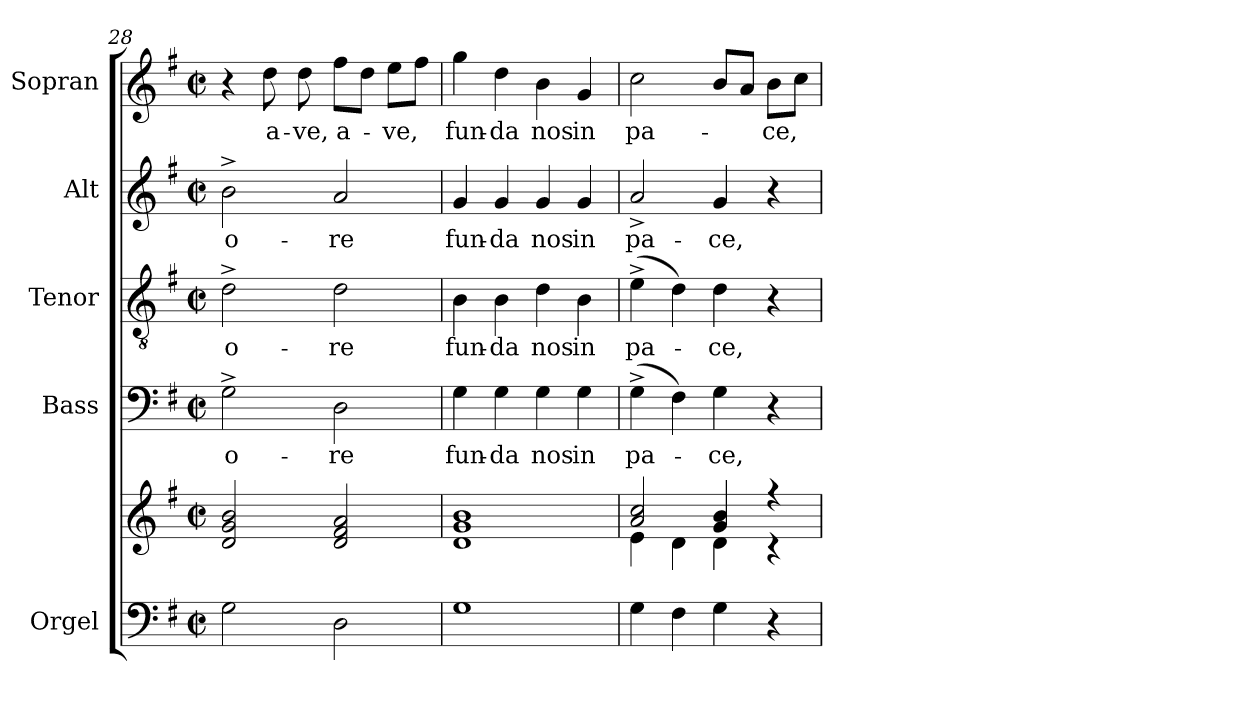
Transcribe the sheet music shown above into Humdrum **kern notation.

**kern	**kern	**kern	**text	**kern	**text	**kern	**text	**kern	**text
*part5	*part5	*part4	*part4	*part3	*part3	*part2	*part2	*part1	*part1
*staff6	*staff5	*staff4	*staff4	*staff3	*staff3	*staff2	*staff2	*staff1	*staff1
*I"Orgel	*	*I"Bass	*	*I"Tenor	*	*I"Alt	*	*I"Sopran	*
*I'Org.	*	*I'B.	*	*I'T.	*	*I'A.	*	*I'S.	*
*clefF4	*clefG2	*clefF4	*	*clefGv2	*	*clefG2	*	*clefG2	*
*k[f#]	*k[f#]	*k[f#]	*	*k[f#]	*	*k[f#]	*	*k[f#]	*
*G:	*G:	*G:	*	*G:	*	*G:	*	*G:	*
*M2/2	*M2/2	*M2/2	*	*M2/2	*	*M2/2	*	*M2/2	*
*met(c|)	*met(c|)	*met(c|)	*	*met(c|)	*	*met(c|)	*	*met(c|)	*
=28	=28	=28	=28	=28	=28	=28	=28	=28	=28
!	!	!	!LO:LY:b	!	!LO:LY:b	!	!LO:LY:b	!	!
2G\	2d/ 2g/ 2b/	2G^>\	o-	2d^>\	o-	2b^>\	o-	4r	.
!	!	!	!	!	!	!	!	!	!LO:LY:b
.	.	.	.	.	.	.	.	8dd\	a-
!	!	!	!	!	!	!	!	!	!LO:LY:b
.	.	.	.	.	.	.	.	8dd\	-ve,
!	!	!	!LO:LY:b	!	!LO:LY:b	!	!LO:LY:b	!	!LO:LY:b
2D\	2d/ 2f#/ 2a/	2D\	-re	2d\	-re	2a/	-re	8ff#\L	a-
.	.	.	.	.	.	.	.	8dd\J	.
!	!	!	!	!	!	!	!	!	!LO:LY:b
.	.	.	.	.	.	.	.	8ee\L	-ve,
.	.	.	.	.	.	.	.	8ff#\J	.
=29	=29	=29	=29	=29	=29	=29	=29	=29	=29
!	!	!	!LO:LY:b	!	!LO:LY:b	!	!LO:LY:b	!	!LO:LY:b
1G	1d 1g 1b	4G\	fun-	4B\	fun-	4g/	fun-	4gg\	fun-
!	!	!	!LO:LY:b	!	!LO:LY:b	!	!LO:LY:b	!	!LO:LY:b
.	.	4G\	-da	4B\	-da	4g/	-da	4dd\	-da
!	!	!	!LO:LY:b	!	!LO:LY:b	!	!LO:LY:b	!	!LO:LY:b
.	.	4G\	nos	4d\	nos	4g/	nos	4b\	nos
!	!	!	!LO:LY:b	!	!LO:LY:b	!	!LO:LY:b	!	!LO:LY:b
.	.	4G\	in	4B\	in	4g/	in	4g/	in
=30	=30	=30	=30	=30	=30	=30	=30	=30	=30
*	*^	*	*	*	*	*	*	*	*
!	!	!	!	!LO:LY:b	!	!LO:LY:b	!	!LO:LY:b	!	!LO:LY:b
4G\	2a/ 2cc/	4e\	(>4G^>\	pa-	(>4e^>\	pa-	2a^</	pa-	2cc\	pa-
4F#\	.	4d\	4F#\)	.	4d\)	.	.	.	.	.
!	!	!	!	!LO:LY:b	!	!LO:LY:b	!	!LO:LY:b	!	!
4G\	4g/ 4b/	4d\	4G\	-ce,	4d\	-ce,	4g/	-ce,	8b/L	.
.	.	.	.	.	.	.	.	.	8a/J	.
!	!	!	!	!	!	!	!	!	!	!LO:LY:b
4r	4r	4r	4r	.	4r	.	4r	.	8b\L	-ce,
.	.	.	.	.	.	.	.	.	8cc\J	.
*	*v	*v	*	*	*	*	*	*	*	*
=	=	=	=	=	=	=	=	=	=
*-	*-	*-	*-	*-	*-	*-	*-	*-	*-
